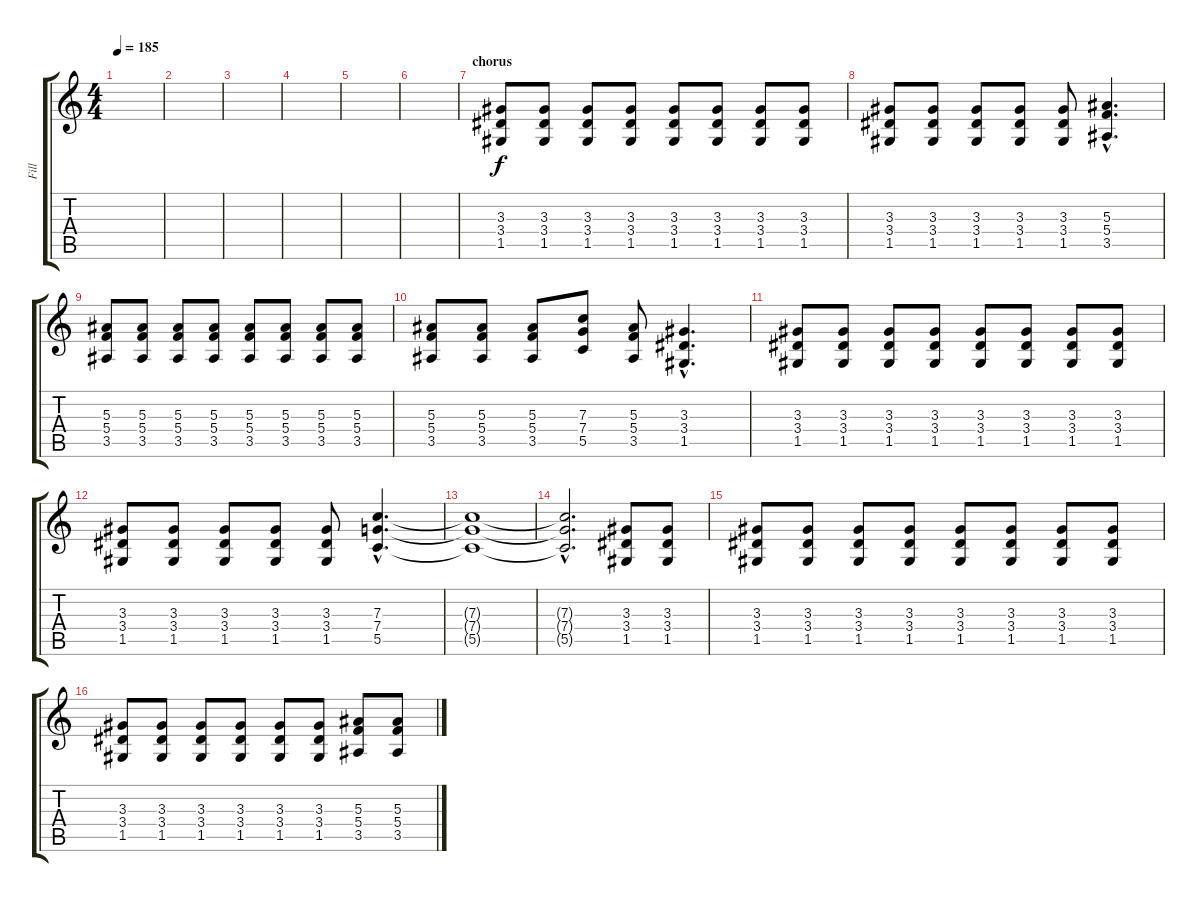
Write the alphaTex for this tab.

\track ("Fill" "Fill") {instrument overdrivenguitar}
\staff {score tabs}
\tuning (D4 A3 F3 C3 G2 C2) {hide}
\ts (4 4)
\tempo 185
\clef g2
\ks c
|
|
|
|
|
|
\section ("" "chorus")
(3.3 3.4 1.5).8 (3.3 3.4 1.5).8 (3.3 3.4 1.5).8 (3.3 3.4 1.5).8 (3.3 3.4 1.5).8 (3.3 3.4 1.5).8 (3.3 3.4 1.5).8 (3.3 3.4 1.5).8 |
(3.3 3.4 1.5).8 (3.3 3.4 1.5).8 (3.3 3.4 1.5).8 (3.3 3.4 1.5).8 (3.3 3.4 1.5).8 (5.3{hac} 5.4{hac} 3.5{hac}).4{d} |
(5.3 5.4 3.5).8 (5.3 5.4 3.5).8 (5.3 5.4 3.5).8 (5.3 5.4 3.5).8 (5.3 5.4 3.5).8 (5.3 5.4 3.5).8 (5.3 5.4 3.5).8 (5.3 5.4 3.5).8 |
(5.3 5.4 3.5).8 (5.3 5.4 3.5).8 (5.3 5.4 3.5).8 (7.3 7.4 5.5).8 (5.3 5.4 3.5).8 (3.3{hac} 3.4{hac} 1.5{hac}).4{d} |
(3.3 3.4 1.5).8 (3.3 3.4 1.5).8 (3.3 3.4 1.5).8 (3.3 3.4 1.5).8 (3.3 3.4 1.5).8 (3.3 3.4 1.5).8 (3.3 3.4 1.5).8 (3.3 3.4 1.5).8 |
(3.3 3.4 1.5).8 (3.3 3.4 1.5).8 (3.3 3.4 1.5).8 (3.3 3.4 1.5).8 (3.3 3.4 1.5).8 (7.3{hac} 7.4{hac} 5.5{hac}).4{d} |
(7.3{t} 7.4{t} 5.5{t}).1 |
(7.3{hac t} 7.4{hac t} 5.5{hac t}).2{d} (3.3 3.4 1.5).8 (3.3 3.4 1.5).8 |
(3.3 3.4 1.5).8 (3.3 3.4 1.5).8 (3.3 3.4 1.5).8 (3.3 3.4 1.5).8 (3.3 3.4 1.5).8 (3.3 3.4 1.5).8 (3.3 3.4 1.5).8 (3.3 3.4 1.5).8 |
(3.3 3.4 1.5).8 (3.3 3.4 1.5).8 (3.3 3.4 1.5).8 (3.3 3.4 1.5).8 (3.3 3.4 1.5).8 (3.3 3.4 1.5).8 (5.3 5.4 3.5).8 (5.3 5.4 3.5).8
